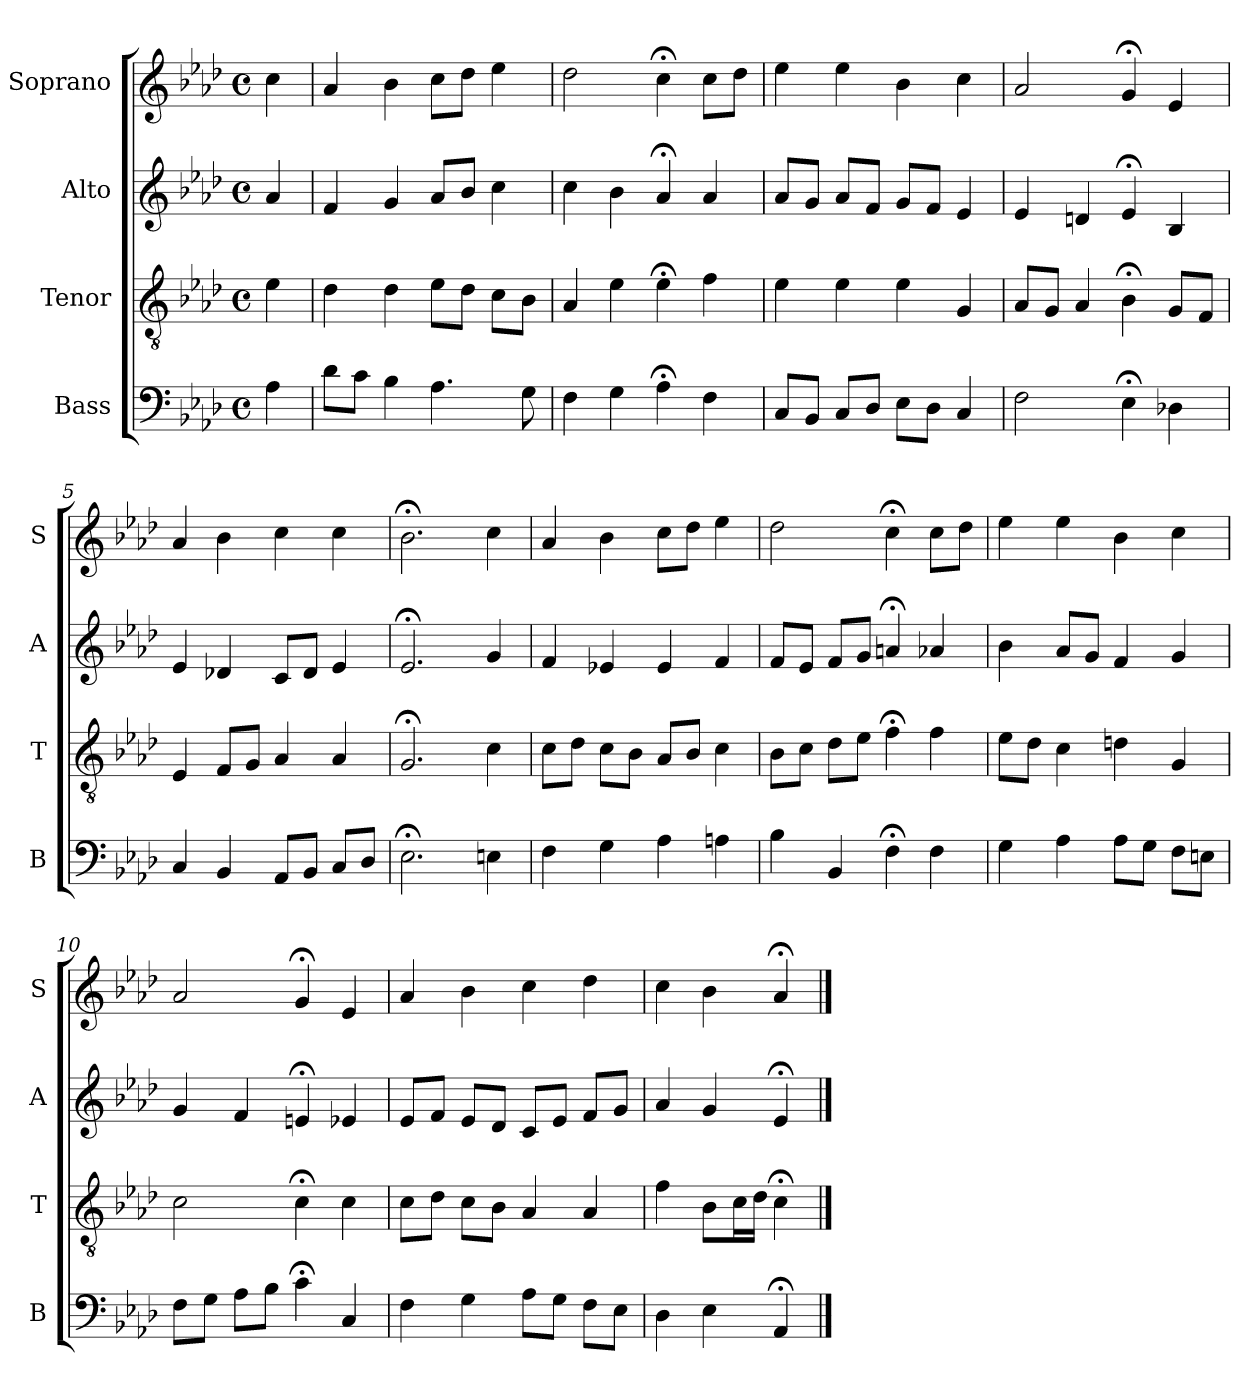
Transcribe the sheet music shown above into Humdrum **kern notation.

**kern	**kern	**kern	**kern
*part4	*part3	*part2	*part1
*staff4	*staff3	*staff2	*staff1
*I"Bass	*I"Tenor	*I"Alto	*I"Soprano
*I'B	*I'T	*I'A	*I'S
*clefF4	*clefGv2	*clefG2	*clefG2
*k[b-e-a-d-]	*k[b-e-a-d-]	*k[b-e-a-d-]	*k[b-e-a-d-]
*A-:	*A-:	*A-:	*A-:
*M4/4	*M4/4	*M4/4	*M4/4
*met(c)	*met(c)	*met(c)	*met(c)
*MM100	*MM100	*MM100	*MM100
=	=	=	=
4A-	4e-	4a-	4cc
=1	=1	=1	=1
8d-L	4d-	4f	4a-
8cJ	.	.	.
4B-	4d-	4g	4b-
4.A-	8e-L	8a-L	8ccL
.	8d-J	8b-J	8dd-J
.	8cL	4cc	4ee-
8G	8B-J	.	.
=2	=2	=2	=2
4F	4A-	4cc	2dd-
4G	4e-	4b-	.
4A-;<	4e-;<	4a-;<	4cc;<
4F	4f	4a-	8ccL
.	.	.	8dd-J
=3	=3	=3	=3
8CL	4e-	8a-L	4ee-
8BB-J	.	8gJ	.
8CL	4e-	8a-L	4ee-
8D-J	.	8fJ	.
8E-L	4e-	8gL	4b-
8D-J	.	8fJ	.
4C	4G	4e-	4cc
=4	=4	=4	=4
2F	8A-L	4e-	2a-
.	8GJ	.	.
.	4A-	4dn	.
4E-;<	4B-;<	4e-;<	4g;<
4D-X	8GL	4B-	4e-
.	8FJ	.	.
=5	=5	=5	=5
4C	4E-	4e-	4a-
4BB-	8FL	4d-X	4b-
.	8GJ	.	.
8AA-L	4A-	8cL	4cc
8BB-J	.	8d-J	.
8CL	4A-	4e-i	4cc
8D-J	.	.	.
=6	=6	=6	=6
2.E-;<	2.G;<i	2.e-;<i	2.b-;<
4En	4ci	4gi	4cc
=7	=7	=7	=7
4F	8cL	4f	4a-
.	8d-J	.	.
4G	8cL	4e-X	4b-
.	8B-J	.	.
4A-	8A-L	4e-	8ccL
.	8B-J	.	8dd-J
4An	4c	4f	4ee-
=8	=8	=8	=8
4B-	8B-L	8fL	2dd-
.	8cJ	8e-J	.
4BB-	8d-L	8fL	.
.	8e-J	8gJ	.
4F;<	4f;<	4an;<	4cc;<
4F	4f	4a-X	8ccL
.	.	.	8dd-J
=9	=9	=9	=9
4G	8e-L	4b-	4ee-
.	8d-J	.	.
4A-	4c	8a-L	4ee-
.	.	8gJ	.
8A-L	4dn	4f	4b-
8GJ	.	.	.
8FL	4Gi	4g	4cc
8EniJ	.	.	.
=10	=10	=10	=10
8FiL	2ci	4g	2a-
8GJ	.	.	.
8A-L	.	4f	.
8B-J	.	.	.
4c;<	4c;<	4en;<	4g;<
4C	4c	4e-X	4e-
=11	=11	=11	=11
4F	8cL	8e-L	4a-
.	8d-J	8fJ	.
4G	8cL	8e-L	4b-
.	8B-J	8d-J	.
8A-L	4A-	8cL	4cc
8GJ	.	8e-J	.
8FL	4A-	8fL	4dd-
8E-J	.	8gJ	.
=12	=12	=12	=12
4D-	4f	4a-	4cc
4E-	8B-L	4g	4b-
.	16cL	.	.
.	16d-JJ	.	.
4AA-;<	4c;<	4e-;<	4a-;<
==	==	==	==
*-	*-	*-	*-
